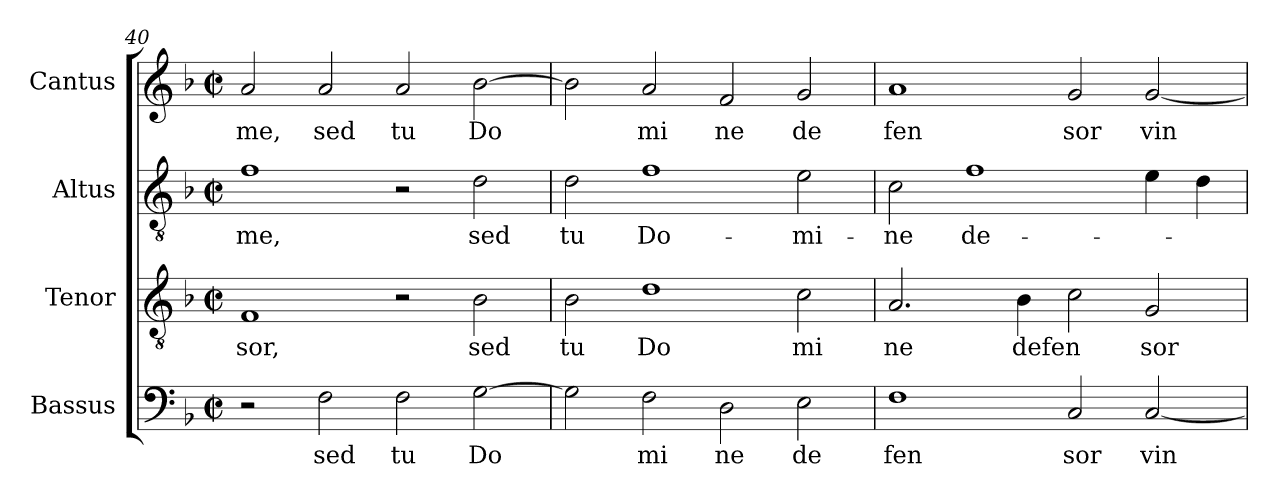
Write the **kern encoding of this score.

**kern	**text	**kern	**text	**kern	**text	**kern	**text
*part4	*part4	*part3	*part3	*part2	*part2	*part1	*part1
*staff4	*staff4	*staff3	*staff3	*staff2	*staff2	*staff1	*staff1
*I"Bassus	*	*I"Tenor	*	*I"Altus	*	*I"Cantus	*
!!LO:LB:g=z
*clefF4	*	*clefGv2	*	*clefGv2	*	*clefG2	*
*k[b-]	*	*k[b-]	*	*k[b-]	*	*k[b-]	*
*F:	*	*F:	*	*F:	*	*F:	*
*M2/2	*	*M2/2	*	*M2/2	*	*M2/2	*
*met(c|)	*	*met(c|)	*	*met(c|)	*	*met(c|)	*
=40	=40	=40	=40	=40	=40	=40	=40
!	!	!	!LO:LY:b:cj	!	!LO:LY:b:cj	!	!LO:LY:b:cj
2r	.	1F	sor,	1f	me,	2a/	me,
!	!LO:LY:b:cj	!	!	!	!	!	!LO:LY:b:cj
2F\	sed	.	.	.	.	2a/	sed
!	!LO:LY:b:cj	!	!	!	!	!	!LO:LY:b:cj
2F\	tu	2r	.	2r	.	2a/	tu
!	!LO:LY:b	!	!LO:LY:b:cj	!	!LO:LY:b:cj	!	!LO:LY:b
[>2G\	Do	2B-\	sed	2d\	sed	[>2b-\	Do
=41	=41	=41	=41	=41	=41	=41	=41
!	!	!	!LO:LY:b:cj	!	!LO:LY:b:cj	!	!
2G\]	.	2B-\	tu	2d\	tu	2b-\]	.
!	!LO:LY:b:cj	!	!LO:LY:b:cj	!	!LO:LY:b:cj	!	!LO:LY:b:cj
2F\	mi	1d	Do	1f	Do-	2a/	mi
!	!LO:LY:b:cj	!	!	!	!	!	!LO:LY:b:cj
2D\	ne	.	.	.	.	2f/	ne
!	!LO:LY:b:cj	!	!LO:LY:b:cj	!	!LO:LY:b:cj	!	!LO:LY:b:cj
2E\	de	2c\	mi	2e\	-mi-	2g/	de
=42	=42	=42	=42	=42	=42	=42	=42
!	!LO:LY:b:cj	!	!LO:LY:b:cj	!	!LO:LY:b:cj	!	!LO:LY:b:cj
1F	fen	2.A/	ne	2c\	-ne	1a	fen
!	!	!	!	!	!LO:LY:b:cj	!	!
.	.	.	.	1f	de-	.	.
!	!	!	!LO:LY:b	!	!	!	!
.	.	4B-\	defen	.	.	.	.
!	!LO:LY:b:cj	!	!	!	!	!	!LO:LY:b:cj
2C/	sor	2c\	.	.	.	2g/	sor
!	!LO:LY:b	!	!LO:LY:b:cj	!	!	!	!LO:LY:b
[<2C/	vin	2G/	sor	4e\	.	[<2g/	vin
.	.	.	.	4d\	.	.	.
=	=	=	=	=	=	=	=
*-	*-	*-	*-	*-	*-	*-	*-
